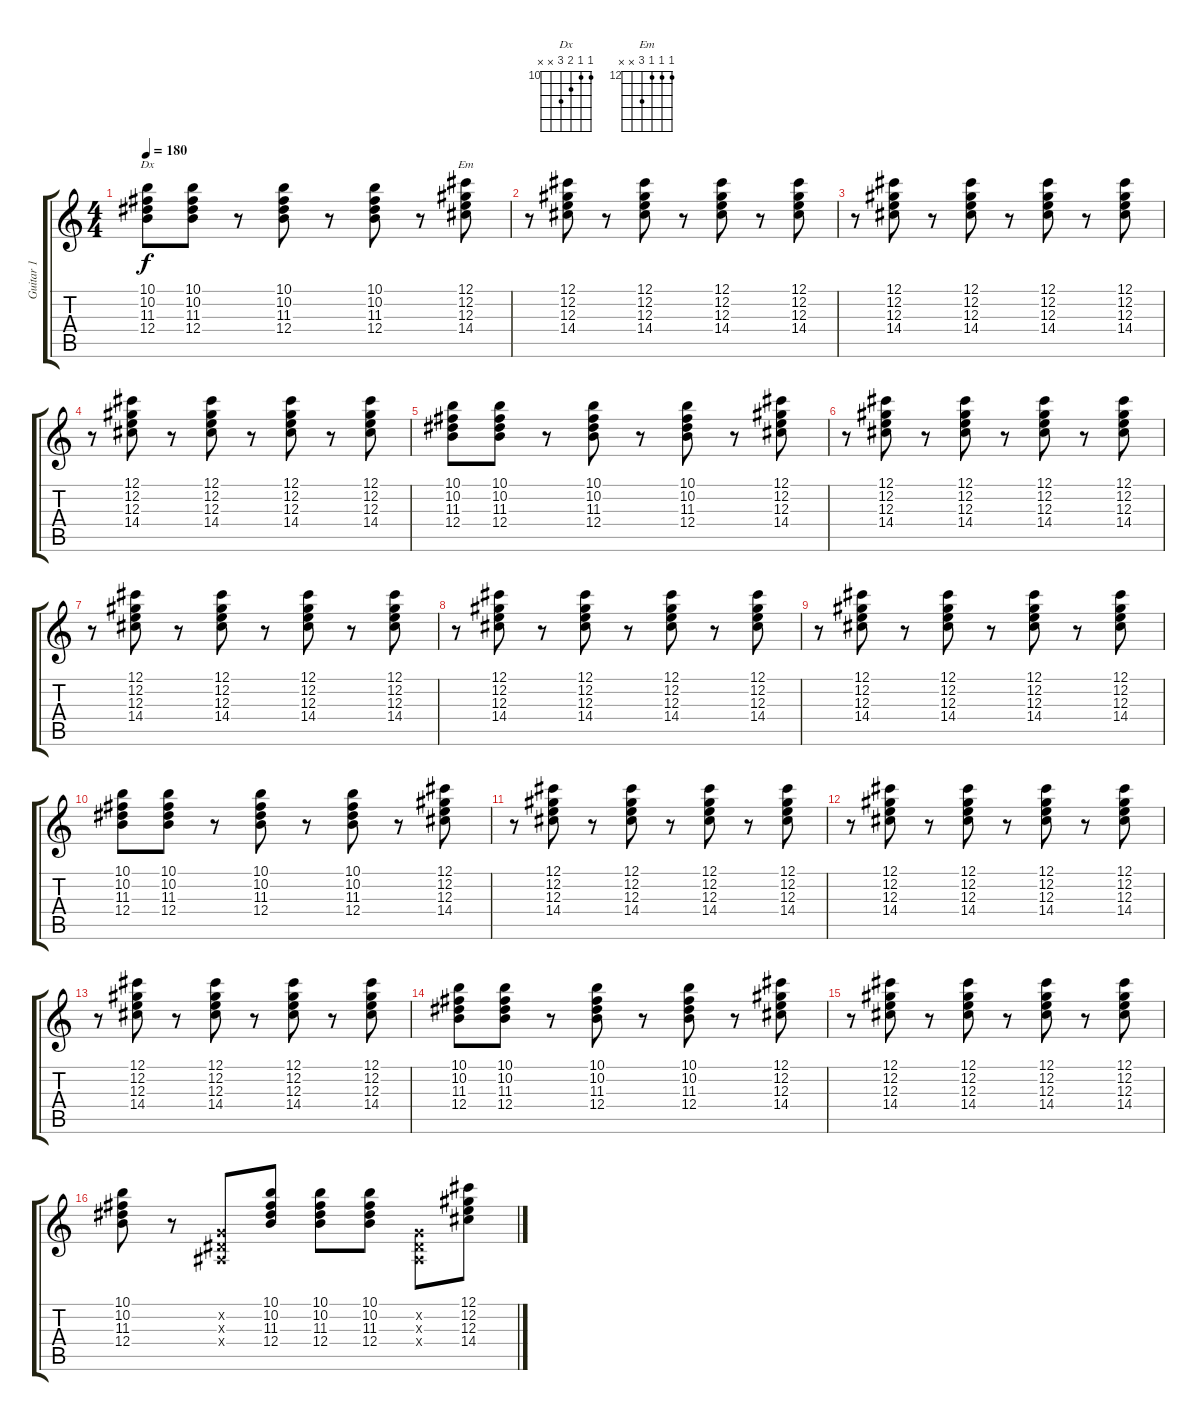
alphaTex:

\track ("Guitar 1" "Guitar 1") {instrument electricguitarclean}
\staff {score tabs}
\tuning (Db4 Ab3 E3 B2 Gb2 Db2) {hide}
\chord ("Dx" 10 10 11 12 x x) {firstfret 10}
\chord ("Em" 12 12 12 14 x x) {firstfret 12}
\ts (4 4)
\tempo 180
\clef g2
\ks c
(10.1 10.2 11.3 12.4).8{ch "Dx" dy f} (10.1 10.2 11.3 12.4).8 r.8 (10.1 10.2 11.3 12.4).8 r.8 (10.1 10.2 11.3 12.4).8 r.8 (12.1 12.2 12.3 14.4).8{ch "Em"} |
r.8 (12.1 12.2 12.3 14.4).8 r.8 (12.1 12.2 12.3 14.4).8 r.8 (12.1 12.2 12.3 14.4).8 r.8 (12.1 12.2 12.3 14.4).8 |
r.8 (12.1 12.2 12.3 14.4).8 r.8 (12.1 12.2 12.3 14.4).8 r.8 (12.1 12.2 12.3 14.4).8 r.8 (12.1 12.2 12.3 14.4).8 |
r.8 (12.1 12.2 12.3 14.4).8 r.8 (12.1 12.2 12.3 14.4).8 r.8 (12.1 12.2 12.3 14.4).8 r.8 (12.1 12.2 12.3 14.4).8 |
(10.1 10.2 11.3 12.4).8 (10.1 10.2 11.3 12.4).8 r.8 (10.1 10.2 11.3 12.4).8 r.8 (10.1 10.2 11.3 12.4).8 r.8 (12.1 12.2 12.3 14.4).8 |
r.8 (12.1 12.2 12.3 14.4).8 r.8 (12.1 12.2 12.3 14.4).8 r.8 (12.1 12.2 12.3 14.4).8 r.8 (12.1 12.2 12.3 14.4).8 |
r.8 (12.1 12.2 12.3 14.4).8 r.8 (12.1 12.2 12.3 14.4).8 r.8 (12.1 12.2 12.3 14.4).8 r.8 (12.1 12.2 12.3 14.4).8 |
r.8 (12.1 12.2 12.3 14.4).8 r.8 (12.1 12.2 12.3 14.4).8 r.8 (12.1 12.2 12.3 14.4).8 r.8 (12.1 12.2 12.3 14.4).8 |
r.8 (12.1 12.2 12.3 14.4).8 r.8 (12.1 12.2 12.3 14.4).8 r.8 (12.1 12.2 12.3 14.4).8 r.8 (12.1 12.2 12.3 14.4).8 |
(10.1 10.2 11.3 12.4).8 (10.1 10.2 11.3 12.4).8 r.8 (10.1 10.2 11.3 12.4).8 r.8 (10.1 10.2 11.3 12.4).8 r.8 (12.1 12.2 12.3 14.4).8 |
r.8 (12.1 12.2 12.3 14.4).8 r.8 (12.1 12.2 12.3 14.4).8 r.8 (12.1 12.2 12.3 14.4).8 r.8 (12.1 12.2 12.3 14.4).8 |
r.8 (12.1 12.2 12.3 14.4).8 r.8 (12.1 12.2 12.3 14.4).8 r.8 (12.1 12.2 12.3 14.4).8 r.8 (12.1 12.2 12.3 14.4).8 |
r.8 (12.1 12.2 12.3 14.4).8 r.8 (12.1 12.2 12.3 14.4).8 r.8 (12.1 12.2 12.3 14.4).8 r.8 (12.1 12.2 12.3 14.4).8 |
(10.1 10.2 11.3 12.4).8 (10.1 10.2 11.3 12.4).8 r.8 (10.1 10.2 11.3 12.4).8 r.8 (10.1 10.2 11.3 12.4).8 r.8 (12.1 12.2 12.3 14.4).8 |
r.8 (12.1 12.2 12.3 14.4).8 r.8 (12.1 12.2 12.3 14.4).8 r.8 (12.1 12.2 12.3 14.4).8 r.8 (12.1 12.2 12.3 14.4).8 |
(10.1 10.2 11.3 12.4).8 r.8 (-1.2{x} -1.3{x} -1.4{x}).8 (10.1 10.2 11.3 12.4).8 (10.1 10.2 11.3 12.4).8 (10.1 10.2 11.3 12.4).8 (-1.2{x} -1.3{x} -1.4{x}).8 (12.1 12.2 12.3 14.4).8
